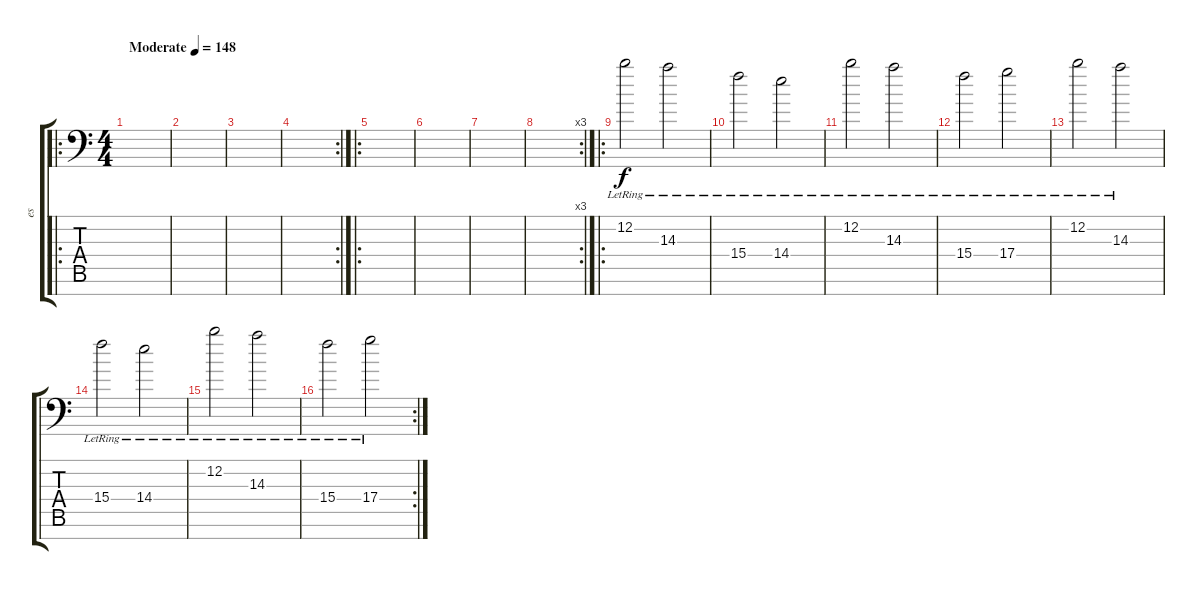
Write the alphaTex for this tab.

\track ("es" "es") {instrument distortionguitar}
\staff {score tabs}
\tuning (E4 B3 G3 D3 A2 E2 A1) {hide}
\ro
\ts (4 4)
\tempo (148 "Moderate")
\clef f4
\ks c
|
|
|
\rc 2
|
\ro
|
|
|
\rc 3
|
\ro
12.2{lr}.2{instrument acousticguitarsteel} 14.3{lr}.2 |
15.4{lr}.2 14.4{lr}.2 |
12.2{lr}.2{instrument acousticguitarsteel} 14.3{lr}.2 |
15.4{lr}.2 17.4{lr}.2 |
12.2{lr}.2{instrument acousticguitarsteel} 14.3{lr}.2 |
15.4{lr}.2 14.4{lr}.2 |
12.2{lr}.2{instrument acousticguitarsteel} 14.3{lr}.2 |
\rc 2
15.4{lr}.2 17.4{lr}.2
